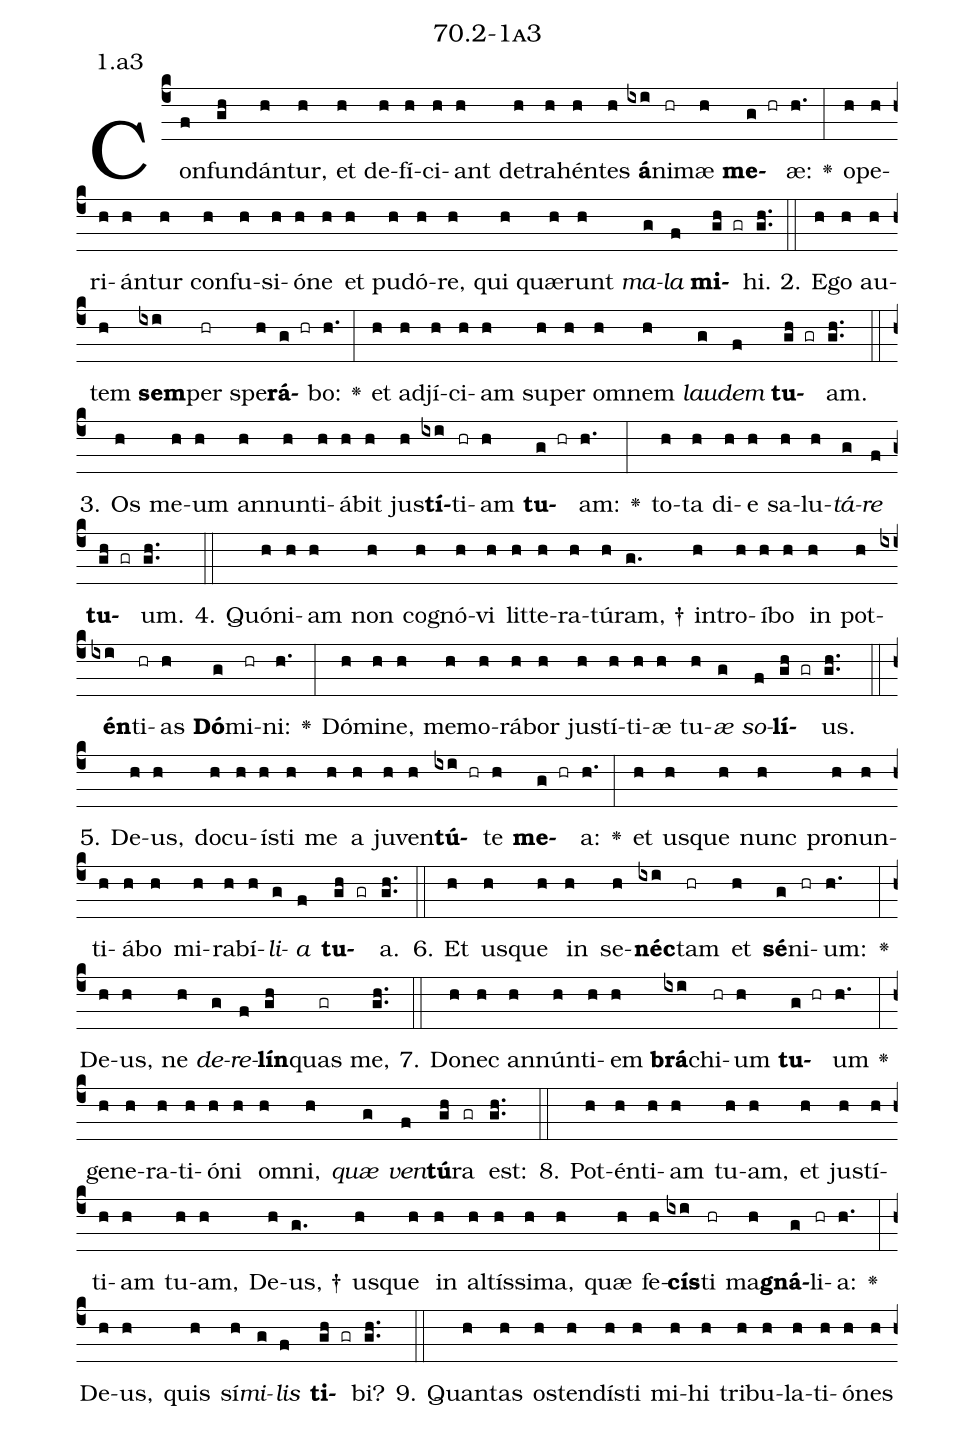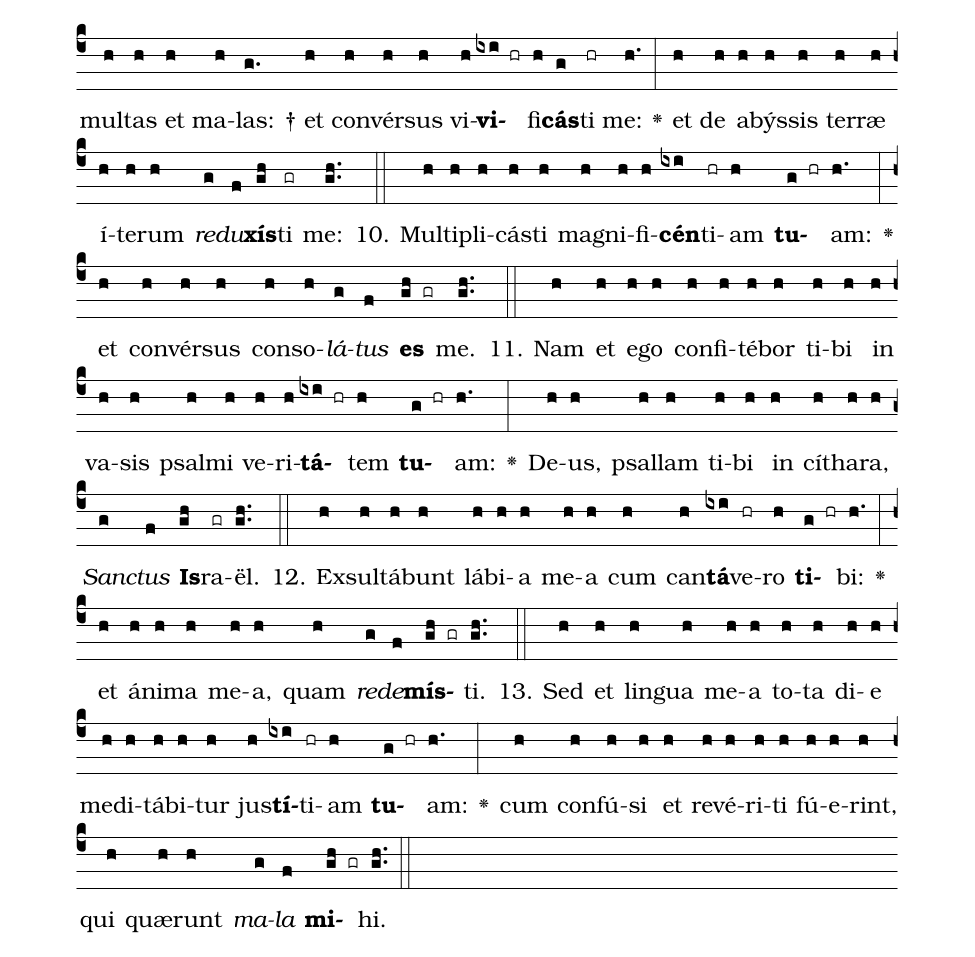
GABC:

name: 70.2-1a3;
annotation: 1.a3;
%%
(c4)Con(f)fun(gh)dán(h)tur,(h) et(h) de(h)fí(h)ci(h)ant(h) de(h)tra(h)hén(h)tes(h) <b>á</b>(ixi)ni(hr)mæ(h) <b>me</b>(g hr)æ:(h.) <v>\greheightstar</v>(:) o(h)pe(h)ri(h)án(h)tur(h) con(h)fu(h)si(h)ó(h)ne(h) et(h) pu(h)dó(h)re,(h) qui(h) quæ(h)runt(h) <i>ma</i>(g)<i>la</i>(f) <b>mi</b>(gh gr)hi.(gh..) (::)
2. E(h)go(h) au(h)tem(h) <b>sem</b>(ixi)per(hr) spe(h)<b>rá</b>(g hr)bo:(h.) <v>\greheightstar</v>(:) et(h) ad(h)jí(h)ci(h)am(h) su(h)per(h) om(h)nem(h) <i>lau</i>(g)<i>dem</i>(f) <b>tu</b>(gh gr)am.(gh..) (::)
3. Os(h) me(h)um(h) an(h)nun(h)ti(h)á(h)bit(h) jus(h)<b>tí</b>(ixi)ti(hr)am(h) <b>tu</b>(g hr)am:(h.) <v>\greheightstar</v>(:) to(h)ta(h) di(h)e(h) sa(h)lu(h)<i>tá</i>(g)<i>re</i>(f) <b>tu</b>(gh gr)um.(gh..) (::)
4. Quón(h)i(h)am(h) non(h) co(h)gnó(h)vi(h) lit(h)te(h)ra(h)tú(h)ram, †(g.) in(h)tro(h)í(h)bo(h) in(h) pot(h)<b>én</b>(ixi)ti(hr)as(h) <b>Dó</b>(g)mi(hr)ni:(h.) <v>\greheightstar</v>(:) Dó(h)mi(h)ne,(h) me(h)mo(h)rá(h)bor(h) jus(h)tí(h)ti(h)æ(h) tu(h)<i>æ</i>(g) <i>so</i>(f)<b>lí</b>(gh gr)us.(gh..) (::)
5. De(h)us,(h) do(h)cu(h)ís(h)ti(h) me(h) a(h) ju(h)ven(h)<b>tú</b>(ixi hr)te(h) <b>me</b>(g hr)a:(h.) <v>\greheightstar</v>(:) et(h) us(h)que(h) nunc(h) pro(h)nun(h)ti(h)á(h)bo(h) mi(h)ra(h)bí(h)<i>li</i>(g)<i>a</i>(f) <b>tu</b>(gh gr)a.(gh..) (::)
6. Et(h) us(h)que(h) in(h) se(h)<b>néc</b>(ixi)tam(hr) et(h) <b>sé</b>(g)ni(hr)um:(h.) <v>\greheightstar</v>(:) De(h)us,(h) ne(h) <i>de</i>(g)<i>re</i>(f)<b>lín</b>(gh)quas(gr) me,(gh..) (::)
7. Do(h)nec(h) an(h)nún(h)ti(h)em(h) <b>brá</b>(ixi)chi(hr)um(h) <b>tu</b>(g hr)um(h.) <v>\greheightstar</v>(:) ge(h)ne(h)ra(h)ti(h)ó(h)ni(h) om(h)ni,(h) <i>quæ</i>(g) <i>ven</i>(f)<b>tú</b>(gh)ra(gr) est:(gh..) (::)
8. Pot(h)én(h)ti(h)am(h) tu(h)am,(h) et(h) jus(h)tí(h)ti(h)am(h) tu(h)am,(h) De(h)us, †(g.) us(h)que(h) in(h) al(h)tís(h)si(h)ma,(h) quæ(h) fe(h)<b>cís</b>(ixi)ti(hr) ma(h)<b>gná</b>(g)li(hr)a:(h.) <v>\greheightstar</v>(:) De(h)us,(h) quis(h) sí(h)<i>mi</i>(g)<i>lis</i>(f) <b>ti</b>(gh gr)bi?(gh..) (::)
9. Quan(h)tas(h) os(h)ten(h)dís(h)ti(h) mi(h)hi(h) tri(h)bu(h)la(h)ti(h)ó(h)nes(h) mul(h)tas(h) et(h) ma(h)las: †(g.) et(h) con(h)vér(h)sus(h) vi(h)<b>vi</b>(ixi hr)fi(h)<b>cás</b>(g)ti(hr) me:(h.) <v>\greheightstar</v>(:) et(h) de(h) a(h)býs(h)sis(h) ter(h)ræ(h) í(h)te(h)rum(h) <i>re</i>(g)<i>du</i>(f)<b>xís</b>(gh)ti(gr) me:(gh..) (::)
10. Mul(h)ti(h)pli(h)cás(h)ti(h) ma(h)gni(h)fi(h)<b>cén</b>(ixi)ti(hr)am(h) <b>tu</b>(g hr)am:(h.) <v>\greheightstar</v>(:) et(h) con(h)vér(h)sus(h) con(h)so(h)<i>lá</i>(g)<i>tus</i>(f) <b>es</b>(gh gr) me.(gh..) (::)
11. Nam(h) et(h) e(h)go(h) con(h)fi(h)té(h)bor(h) ti(h)bi(h) in(h) va(h)sis(h) psal(h)mi(h) ve(h)ri(h)<b>tá</b>(ixi hr)tem(h) <b>tu</b>(g hr)am:(h.) <v>\greheightstar</v>(:) De(h)us,(h) psal(h)lam(h) ti(h)bi(h) in(h) cí(h)tha(h)ra,(h) <i>Sanc</i>(g)<i>tus</i>(f) <b>Is</b>(gh)ra(gr)ël.(gh..) (::)
12. Ex(h)sul(h)tá(h)bunt(h) lá(h)bi(h)a(h) me(h)a(h) cum(h) can(h)<b>tá</b>(ixi)ve(hr)ro(h) <b>ti</b>(g hr)bi:(h.) <v>\greheightstar</v>(:) et(h) á(h)ni(h)ma(h) me(h)a,(h) quam(h) <i>red</i>(g)<i>e</i>(f)<b>mís</b>(gh gr)ti.(gh..) (::)
13. Sed(h) et(h) lin(h)gua(h) me(h)a(h) to(h)ta(h) di(h)e(h) me(h)di(h)tá(h)bi(h)tur(h) jus(h)<b>tí</b>(ixi)ti(hr)am(h) <b>tu</b>(g hr)am:(h.) <v>\greheightstar</v>(:) cum(h) con(h)fú(h)si(h) et(h) re(h)vé(h)ri(h)ti(h) fú(h)e(h)rint,(h) qui(h) quæ(h)runt(h) <i>ma</i>(g)<i>la</i>(f) <b>mi</b>(gh gr)hi.(gh..) (::)
